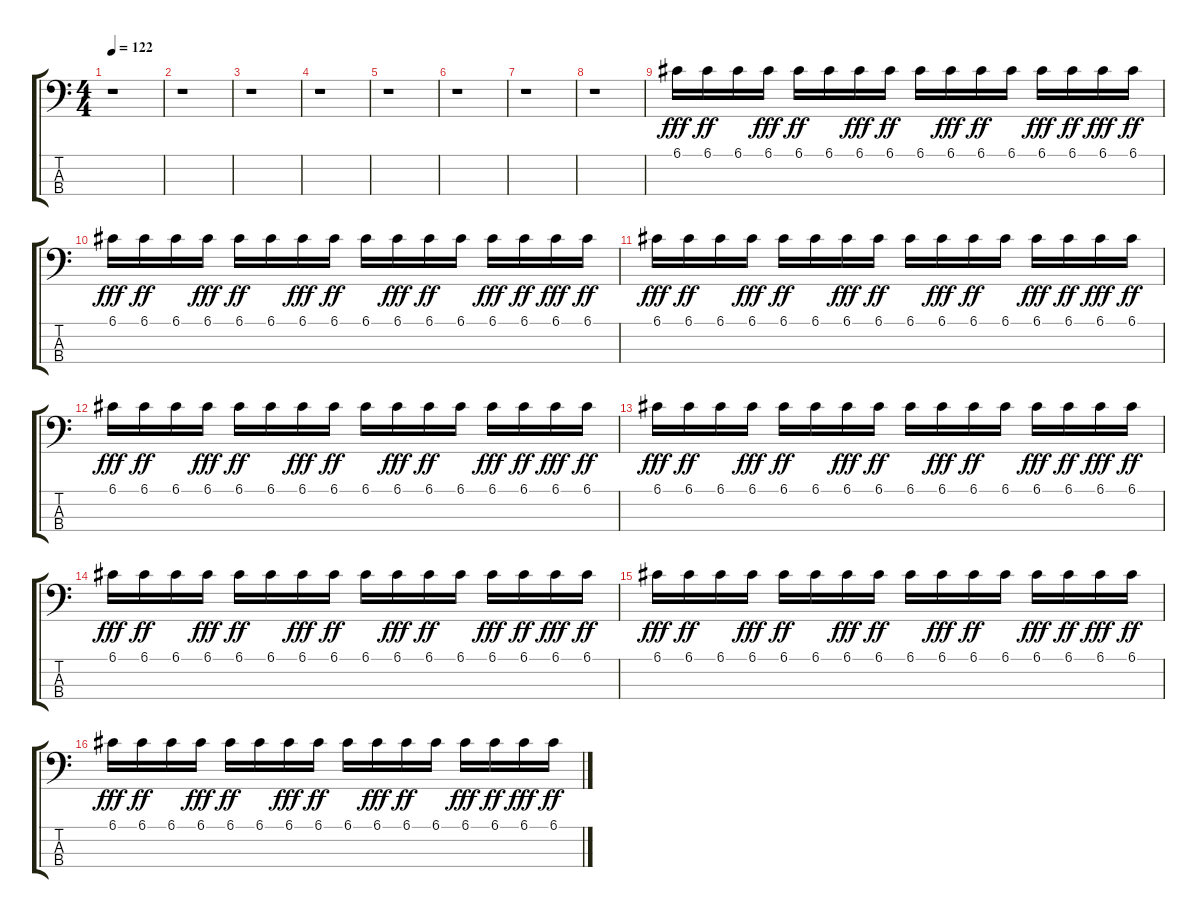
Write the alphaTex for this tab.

\track "" {mute instrument synthbass2}
\staff {score tabs}
\tuning (G2 D2 A1 E1) {hide}
\ts (4 4)
\tempo 122
\clef f4
\ks c
r.1{dy ff} |
r.1 |
r.1 |
r.1 |
r.1 |
r.1 |
r.1 |
r.1 |
6.1.16{dy fff} 6.1.16{dy ff} 6.1.16 6.1.16{dy fff} 6.1.16{dy ff} 6.1.16 6.1.16{dy fff} 6.1.16{dy ff} 6.1.16 6.1.16{dy fff} 6.1.16{dy ff} 6.1.16 6.1.16{dy fff} 6.1.16{dy ff} 6.1.16{dy fff} 6.1.16{dy ff} |
6.1.16{dy fff} 6.1.16{dy ff} 6.1.16 6.1.16{dy fff} 6.1.16{dy ff} 6.1.16 6.1.16{dy fff} 6.1.16{dy ff} 6.1.16 6.1.16{dy fff} 6.1.16{dy ff} 6.1.16 6.1.16{dy fff} 6.1.16{dy ff} 6.1.16{dy fff} 6.1.16{dy ff} |
6.1.16{dy fff} 6.1.16{dy ff} 6.1.16 6.1.16{dy fff} 6.1.16{dy ff} 6.1.16 6.1.16{dy fff} 6.1.16{dy ff} 6.1.16 6.1.16{dy fff} 6.1.16{dy ff} 6.1.16 6.1.16{dy fff} 6.1.16{dy ff} 6.1.16{dy fff} 6.1.16{dy ff} |
6.1.16{dy fff} 6.1.16{dy ff} 6.1.16 6.1.16{dy fff} 6.1.16{dy ff} 6.1.16 6.1.16{dy fff} 6.1.16{dy ff} 6.1.16 6.1.16{dy fff} 6.1.16{dy ff} 6.1.16 6.1.16{dy fff} 6.1.16{dy ff} 6.1.16{dy fff} 6.1.16{dy ff} |
6.1.16{dy fff} 6.1.16{dy ff} 6.1.16 6.1.16{dy fff} 6.1.16{dy ff} 6.1.16 6.1.16{dy fff} 6.1.16{dy ff} 6.1.16 6.1.16{dy fff} 6.1.16{dy ff} 6.1.16 6.1.16{dy fff} 6.1.16{dy ff} 6.1.16{dy fff} 6.1.16{dy ff} |
6.1.16{dy fff} 6.1.16{dy ff} 6.1.16 6.1.16{dy fff} 6.1.16{dy ff} 6.1.16 6.1.16{dy fff} 6.1.16{dy ff} 6.1.16 6.1.16{dy fff} 6.1.16{dy ff} 6.1.16 6.1.16{dy fff} 6.1.16{dy ff} 6.1.16{dy fff} 6.1.16{dy ff} |
6.1.16{dy fff} 6.1.16{dy ff} 6.1.16 6.1.16{dy fff} 6.1.16{dy ff} 6.1.16 6.1.16{dy fff} 6.1.16{dy ff} 6.1.16 6.1.16{dy fff} 6.1.16{dy ff} 6.1.16 6.1.16{dy fff} 6.1.16{dy ff} 6.1.16{dy fff} 6.1.16{dy ff} |
6.1.16{dy fff} 6.1.16{dy ff} 6.1.16 6.1.16{dy fff} 6.1.16{dy ff} 6.1.16 6.1.16{dy fff} 6.1.16{dy ff} 6.1.16 6.1.16{dy fff} 6.1.16{dy ff} 6.1.16 6.1.16{dy fff} 6.1.16{dy ff} 6.1.16{dy fff} 6.1.16{dy ff}
